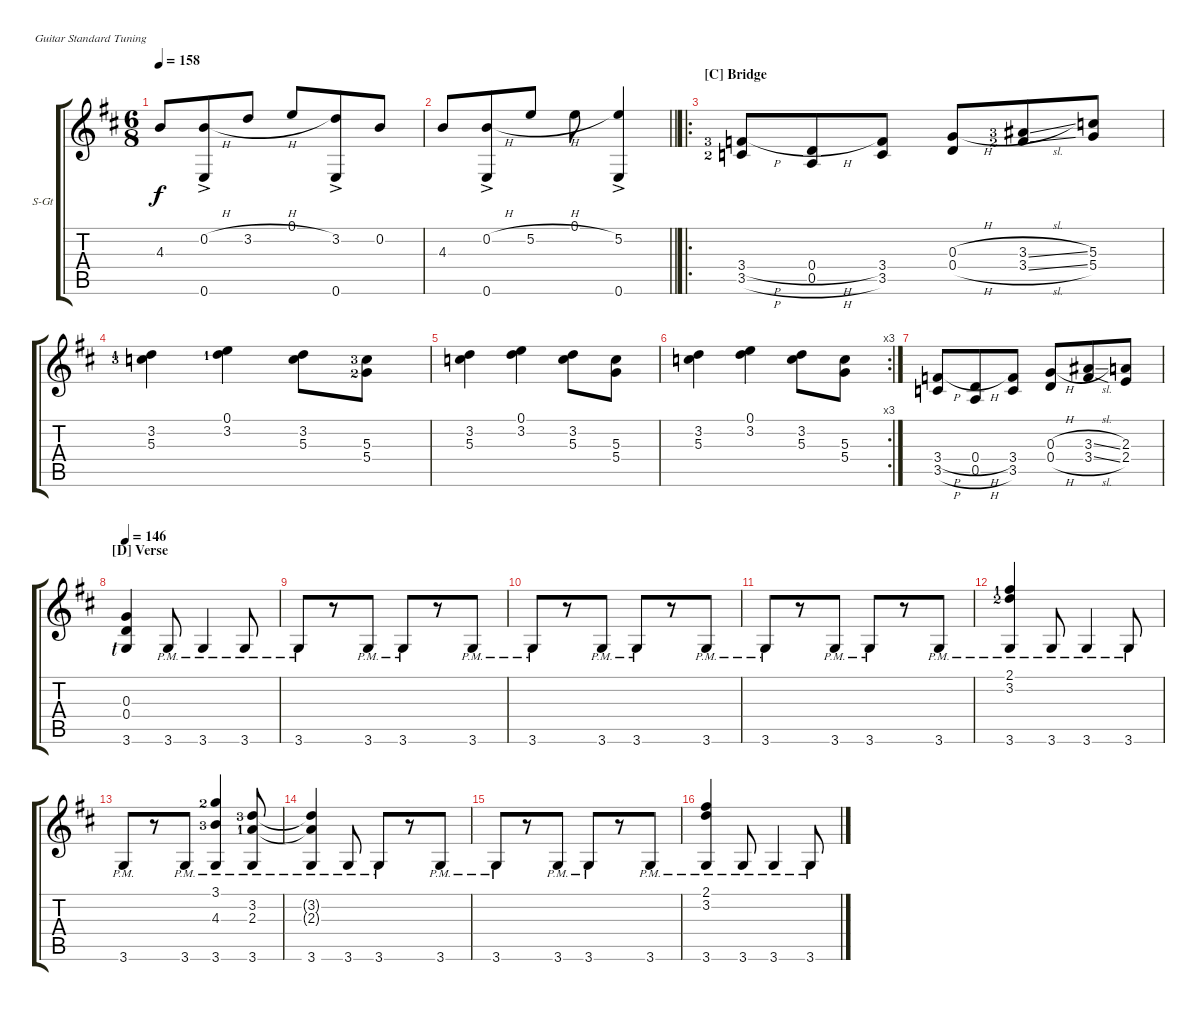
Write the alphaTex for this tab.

\defaultSystemsLayout 4
\bracketExtendMode groupsimilarinstruments
\firstSystemTrackNameOrientation horizontal
\otherSystemsTrackNameOrientation horizontal
\track ("Steel Guitar" "S-Gt") {instrument acousticguitarsteel}
\staff {score tabs}
\tuning (E4 B3 G3 D3 A2 E2)
\ts (6 8)
\tempo 158
\clef g2
\scale
0.252
\ks d
4.3.8{dy f} (0.2{h} 0.6{ac}).8 3.2{h}.8 0.1.8 (3.2 0.6{ac}).8 0.2.8 |
\scale
0.232
\barLineRight lightlight
4.3.8 (0.2{h} 0.6{ac}).8 5.2{h}.8 0.1.8 (5.2 0.6{ac}).4 |
\ro
\section ("C" "Bridge")
\scale
0.304 (3.5{h lf 3} 3.4{h lf 4}).8 (0.5{h} 0.4{h}).8 (3.5 3.4).8 (0.4{h} 0.3{h}).8 (3.3{sl lf 4} 3.4{sl lf 3}).8 (5.3 5.4).8 |
\scale
0.212 (5.3{lf 4} 3.2{lf 2}).4 (3.2{lf 2} 0.1).4 (5.3 3.2).8 (5.3{lf 4} 5.4{lf 3}).8 |
\scale
0.228448 (5.3 3.2).4 (3.2 0.1).4 (5.3 3.2).8 (5.3 5.4).8 |
\rc 3
\scale
0.241379 (5.3 3.2).4 (3.2 0.1).4 (5.3 3.2).8 (5.3 5.4).8 |
\scale
0.301724 (3.5{h} 3.4{h}).8 (0.5{h} 0.4{h}).8 (3.5 3.4).8 (0.4{h} 0.3{h}).8 (3.3{sl} 3.4{sl}).8 (2.3 2.4).8 |
\section ("D" "Verse")
\tempo 146
\scale
0.228448 (3.6{lf 1} 0.4 0.3).4 3.6{pm}.8 3.6{pm}.4 3.6{pm}.8 |
\scale
0.260331 3.6{pm}.8 r.8 3.6{pm}.8 3.6{pm}.8 r.8 3.6{pm}.8 |
\scale
0.260331 3.6{pm}.8 r.8 3.6{pm}.8 3.6{pm}.8 r.8 3.6{pm}.8 |
\scale
0.260331 3.6{pm}.8 r.8 3.6{pm}.8 3.6{pm}.8 r.8 3.6{pm}.8 |
\scale
0.219008 (3.6{pm} 3.2{lf 3} 2.1{lf 2}).4 3.6{pm}.8 3.6{pm}.4 3.6{pm}.8 |
\scale
0.25 3.6{pm}.8 r.8 3.6{pm}.8 (3.6{pm} 4.3{lf 4} 3.1{lf 3}).4 (3.6{pm} 2.3{lf 2} 3.2{lf 4}).8 |
\scale
0.25 (3.6{pm} 3.2{t} 2.3{t}).4 3.6{pm}.8 3.6{pm}.8 r.8 3.6{pm}.8 |
\scale
0.271552 3.6{pm}.8 r.8 3.6{pm}.8 3.6{pm}.8 r.8 3.6{pm}.8 |
\scale
0.228448 (3.6{pm} 3.2 2.1).4 3.6{pm}.8 3.6{pm}.4 3.6{pm}.8
